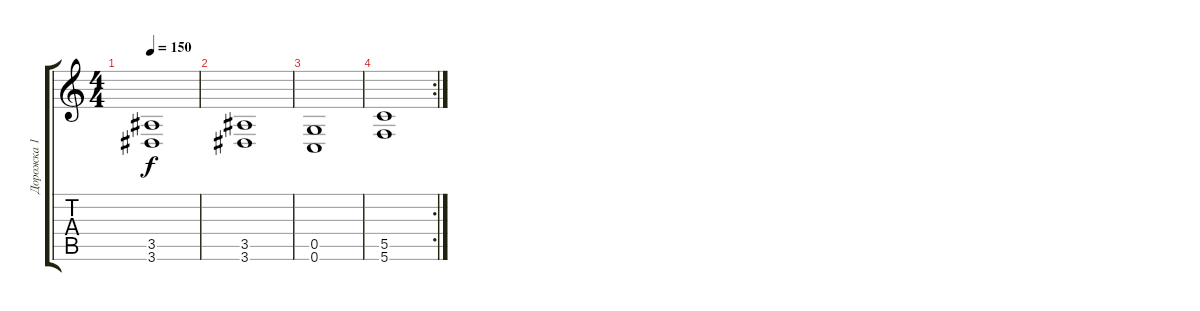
\track ("Дорожка 1" "Дорожка 1") {instrument distortionguitar}
\staff {score tabs}
\tuning (D4 A3 F3 C3 G2 C2) {hide}
\ts (4 4)
\tempo 150
\clef g2
\ks c
(3.5 3.6).1{dy f} |
(3.5 3.6).1 |
(0.5 0.6).1 |
\rc 2
(5.5 5.6).1
